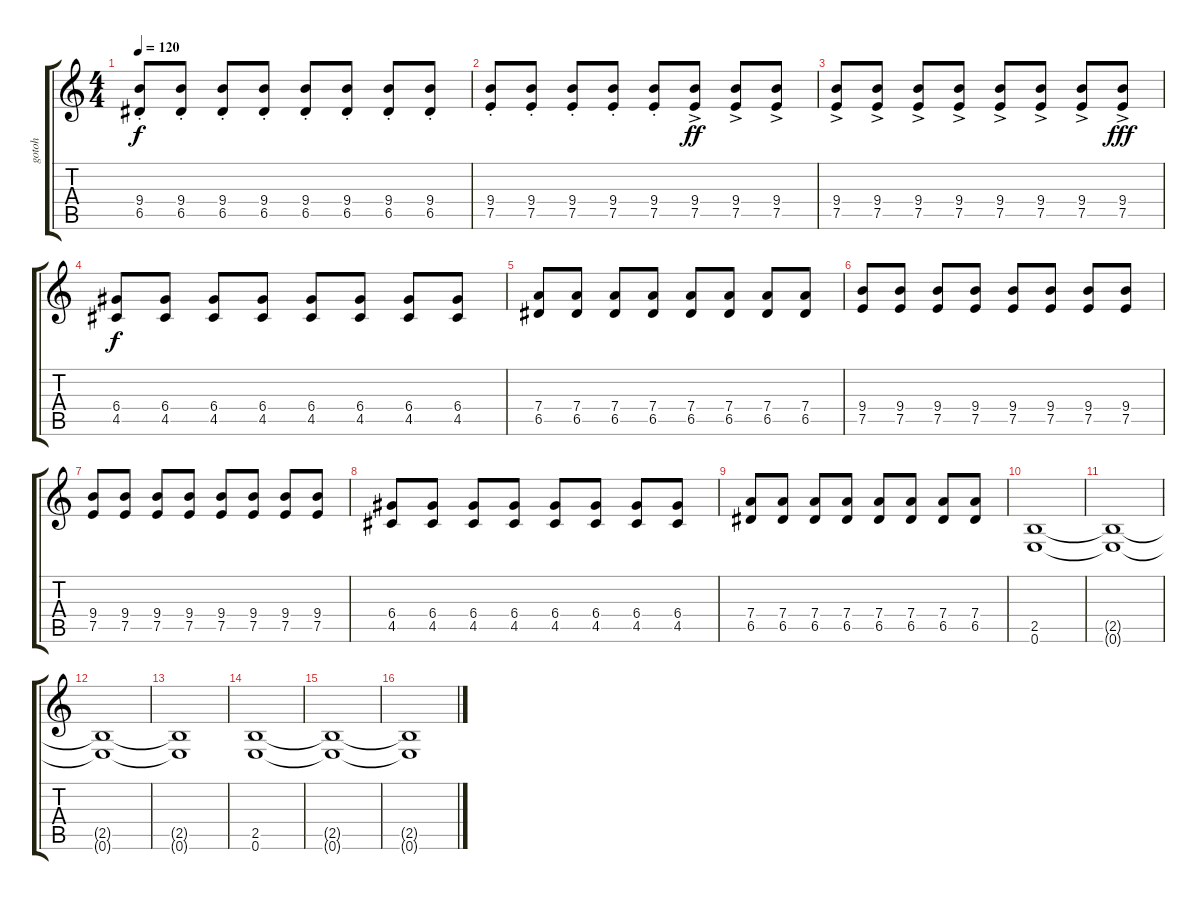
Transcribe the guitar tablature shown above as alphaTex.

\track ("gotoh" "gotoh") {instrument overdrivenguitar}
\staff {score tabs}
\tuning (E4 B3 G3 D3 A2 E2) {hide}
\ts (4 4)
\tempo 120
\clef g2
\ks c
(9.4{st} 6.5{st}).8{dy f} (9.4{st} 6.5{st}).8 (9.4{st} 6.5{st}).8 (9.4{st} 6.5{st}).8 (9.4{st} 6.5{st}).8 (9.4{st} 6.5{st}).8 (9.4{st} 6.5{st}).8 (9.4{st} 6.5{st}).8 |
(9.4{st} 7.5{st}).8 (9.4{st} 7.5{st}).8 (9.4{st} 7.5{st}).8 (9.4{st} 7.5{st}).8 (9.4{st} 7.5{st}).8 (9.4{ac} 7.5{ac}).8{dy ff} (9.4{ac} 7.5{ac}).8 (9.4{ac} 7.5{ac}).8 |
(9.4{ac} 7.5{ac}).8 (9.4{ac} 7.5{ac}).8 (9.4{ac} 7.5{ac}).8 (9.4{ac} 7.5{ac}).8 (9.4{ac} 7.5{ac}).8 (9.4{ac} 7.5{ac}).8 (9.4{ac} 7.5{ac}).8 (9.4{ac} 7.5{ac}).8{dy fff} |
(6.4 4.5).8{dy f} (6.4 4.5).8 (6.4 4.5).8 (6.4 4.5).8 (6.4 4.5).8 (6.4 4.5).8 (6.4 4.5).8 (6.4 4.5).8 |
(7.4 6.5).8 (7.4 6.5).8 (7.4 6.5).8 (7.4 6.5).8 (7.4 6.5).8 (7.4 6.5).8 (7.4 6.5).8 (7.4 6.5).8 |
(9.4 7.5).8 (9.4 7.5).8 (9.4 7.5).8 (9.4 7.5).8 (9.4 7.5).8 (9.4 7.5).8 (9.4 7.5).8 (9.4 7.5).8 |
(9.4 7.5).8 (9.4 7.5).8 (9.4 7.5).8 (9.4 7.5).8 (9.4 7.5).8 (9.4 7.5).8 (9.4 7.5).8 (9.4 7.5).8 |
(6.4 4.5).8 (6.4 4.5).8 (6.4 4.5).8 (6.4 4.5).8 (6.4 4.5).8 (6.4 4.5).8 (6.4 4.5).8 (6.4 4.5).8 |
(7.4 6.5).8 (7.4 6.5).8 (7.4 6.5).8 (7.4 6.5).8 (7.4 6.5).8 (7.4 6.5).8 (7.4 6.5).8 (7.4 6.5).8 |
(2.5 0.6).1 |
(2.5{t} 0.6{t}).1 |
(2.5{t} 0.6{t}).1 |
(2.5{t} 0.6{t}).1 |
(2.5 0.6).1 |
(2.5{t} 0.6{t}).1 |
(2.5{t} 0.6{t}).1
